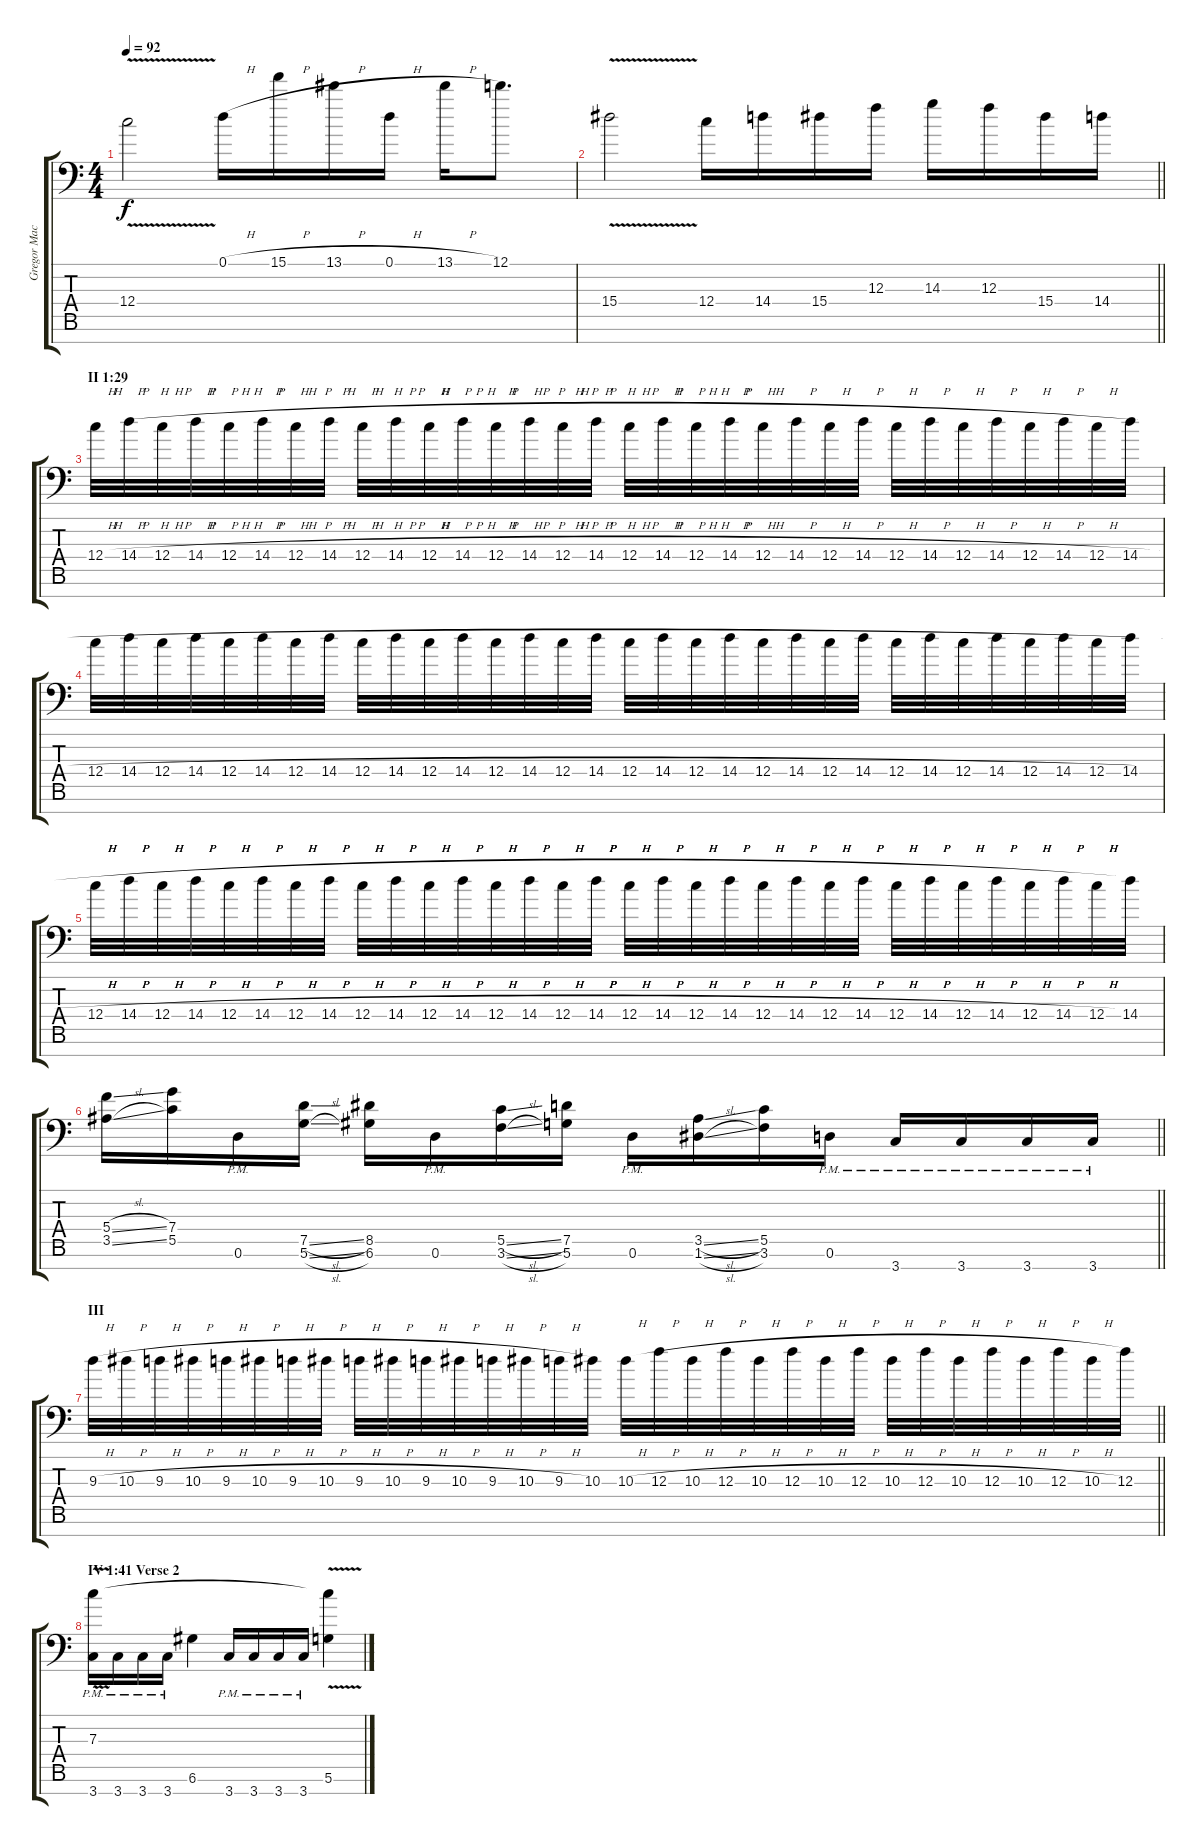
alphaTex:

\track ("Gregor Mackintosh (lead guitar)" "Gregor Mac") {instrument distortionguitar}
\staff {score tabs}
\tuning (D4 A3 F3 C3 G2 D2 A1) {hide}
\ts (4 4)
\tempo 92
\clef f4
\ks c
12.4{v}.2{dy f} 0.1{h}.16 15.1{h}.16 13.1{h}.16 0.1{h}.16 13.1{h}.16 12.1.8{d} |
\barLineRight lightlight
15.4{v}.2 12.4.16 14.4.16 15.4.16 12.3.16 14.3.16 12.3.16 15.4.16 14.4.16 |
\section ("" "II 1:29")
12.4{h}.32 14.4{h}.32 12.4{h}.32 14.4{h}.32 12.4{h}.32 14.4{h}.32 12.4{h}.32 14.4{h}.32 12.4{h}.32 14.4{h}.32 12.4{h}.32 14.4{h}.32 12.4{h}.32 14.4{h}.32 12.4{h}.32 14.4{h}.32 12.4{h}.32 14.4{h}.32 12.4{h}.32 14.4{h}.32 12.4{h}.32 14.4{h}.32 12.4{h}.32 14.4{h}.32 12.4{h}.32 14.4{h}.32 12.4{h}.32 14.4{h}.32 12.4{h}.32 14.4{h}.32 12.4{h}.32 14.4{h}.32 |
12.4{h}.32 14.4{h}.32 12.4{h}.32 14.4{h}.32 12.4{h}.32 14.4{h}.32 12.4{h}.32 14.4{h}.32 12.4{h}.32 14.4{h}.32 12.4{h}.32 14.4{h}.32 12.4{h}.32 14.4{h}.32 12.4{h}.32 14.4{h}.32 12.4{h}.32 14.4{h}.32 12.4{h}.32 14.4{h}.32 12.4{h}.32 14.4{h}.32 12.4{h}.32 14.4{h}.32 12.4{h}.32 14.4{h}.32 12.4{h}.32 14.4{h}.32 12.4{h}.32 14.4{h}.32 12.4{h}.32 14.4{h}.32 |
12.4{h}.32 14.4{h}.32 12.4{h}.32 14.4{h}.32 12.4{h}.32 14.4{h}.32 12.4{h}.32 14.4{h}.32 12.4{h}.32 14.4{h}.32 12.4{h}.32 14.4{h}.32 12.4{h}.32 14.4{h}.32 12.4{h}.32 14.4{h}.32 12.4{h}.32 14.4{h}.32 12.4{h}.32 14.4{h}.32 12.4{h}.32 14.4{h}.32 12.4{h}.32 14.4{h}.32 12.4{h}.32 14.4{h}.32 12.4{h}.32 14.4{h}.32 12.4{h}.32 14.4{h}.32 12.4{h}.32 14.4.32 |
\barLineRight lightlight
(5.4{sl} 3.5{sl}).16 (7.4 5.5).16 0.6{pm}.16 (7.5{sl} 5.6{sl}).16 (8.5 6.6).16 0.6{pm}.16 (5.5{sl} 3.6{sl}).16 (7.5 5.6).16 0.6{pm}.16 (3.5{sl} 1.6{sl}).16 (5.5 3.6).16 0.6{pm}.16 3.7{pm}.16 3.7{pm}.16 3.7{pm}.16 3.7{pm}.16 |
\section ("" "III ")
\barLineRight lightlight
9.3{h}.32 10.3{h}.32 9.3{h}.32 10.3{h}.32 9.3{h}.32 10.3{h}.32 9.3{h}.32 10.3{h}.32 9.3{h}.32 10.3{h}.32 9.3{h}.32 10.3{h}.32 9.3{h}.32 10.3{h}.32 9.3{h}.32 10.3.32 10.3{h}.32 12.3{h}.32 10.3{h}.32 12.3{h}.32 10.3{h}.32 12.3{h}.32 10.3{h}.32 12.3{h}.32 10.3{h}.32 12.3{h}.32 10.3{h}.32 12.3{h}.32 10.3{h}.32 12.3{h}.32 10.3{h}.32 12.3.32 |
\section ("" "IV 1:41 Verse 2")
(7.3{v} 3.7{pm}).16 3.7{pm}.16 3.7{pm}.16 3.7{pm}.16 6.6.4 3.7{pm}.16 3.7{pm}.16 3.7{pm}.16 3.7{pm}.16 (7.3{t} 5.6).4
